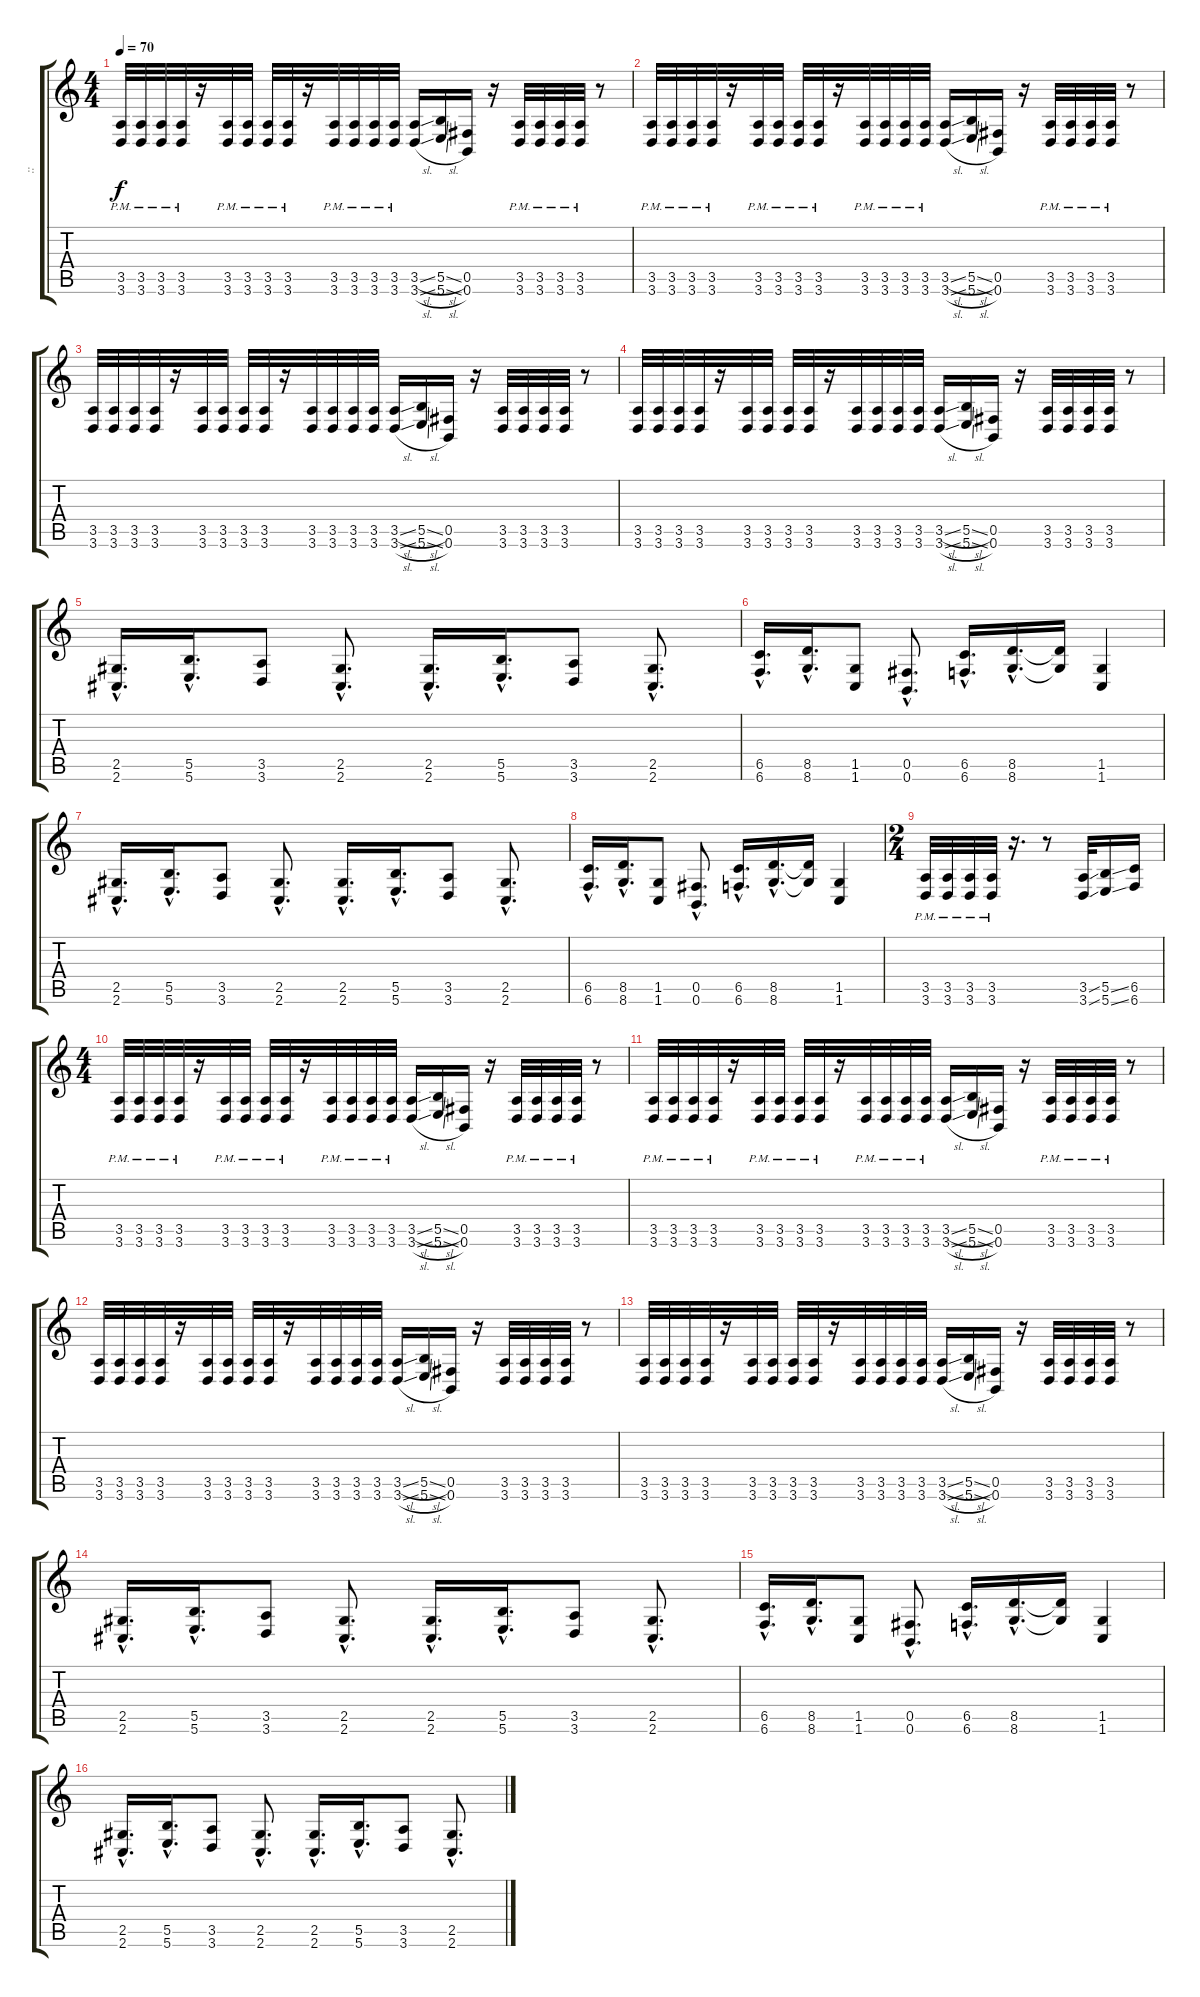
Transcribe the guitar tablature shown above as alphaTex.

\track ("        :: James Root #4 ::" "        ::") {instrument distortionguitar}
\staff {score tabs}
\tuning (Db4 Ab3 E3 B2 Gb2 B1) {hide}
\ts (4 4)
\tempo 70
\clef g2
\ks c
(3.5{pm} 3.6{pm}).32{dy f} (3.5{pm} 3.6{pm}).32 (3.5{pm} 3.6{pm}).32 (3.5{pm} 3.6{pm}).32 r.16 (3.5{pm} 3.6{pm}).32 (3.5{pm} 3.6{pm}).32 (3.5{pm} 3.6{pm}).32 (3.5{pm} 3.6{pm}).32 r.16 (3.5{pm} 3.6{pm}).32 (3.5{pm} 3.6{pm}).32 (3.5{pm} 3.6{pm}).32 (3.5{pm} 3.6{pm}).32 (3.5{sl} 3.6{sl}).16 (5.5{sl} 5.6{sl}).16 (0.5 0.6).16 r.16 (3.5{pm} 3.6{pm}).32 (3.5{pm} 3.6{pm}).32 (3.5{pm} 3.6{pm}).32 (3.5{pm} 3.6{pm}).32 r.8 |
(3.5{pm} 3.6{pm}).32 (3.5{pm} 3.6{pm}).32 (3.5{pm} 3.6{pm}).32 (3.5{pm} 3.6{pm}).32 r.16 (3.5{pm} 3.6{pm}).32 (3.5{pm} 3.6{pm}).32 (3.5{pm} 3.6{pm}).32 (3.5{pm} 3.6{pm}).32 r.16 (3.5{pm} 3.6{pm}).32 (3.5{pm} 3.6{pm}).32 (3.5{pm} 3.6{pm}).32 (3.5{pm} 3.6{pm}).32 (3.5{sl} 3.6{sl}).16 (5.5{sl} 5.6{sl}).16 (0.5 0.6).16 r.16 (3.5{pm} 3.6{pm}).32 (3.5{pm} 3.6{pm}).32 (3.5{pm} 3.6{pm}).32 (3.5{pm} 3.6{pm}).32 r.8 |
(3.5 3.6).32 (3.5 3.6).32 (3.5 3.6).32 (3.5 3.6).32 r.16 (3.5 3.6).32 (3.5 3.6).32 (3.5 3.6).32 (3.5 3.6).32 r.16 (3.5 3.6).32 (3.5 3.6).32 (3.5 3.6).32 (3.5 3.6).32 (3.5{sl} 3.6{sl}).16 (5.5{sl} 5.6{sl}).16 (0.5 0.6).16 r.16 (3.5 3.6).32 (3.5 3.6).32 (3.5 3.6).32 (3.5 3.6).32 r.8 |
(3.5 3.6).32 (3.5 3.6).32 (3.5 3.6).32 (3.5 3.6).32 r.16 (3.5 3.6).32 (3.5 3.6).32 (3.5 3.6).32 (3.5 3.6).32 r.16 (3.5 3.6).32 (3.5 3.6).32 (3.5 3.6).32 (3.5 3.6).32 (3.5{sl} 3.6{sl}).16 (5.5{sl} 5.6{sl}).16 (0.5 0.6).16 r.16 (3.5 3.6).32 (3.5 3.6).32 (3.5 3.6).32 (3.5 3.6).32 r.8 |
(2.5{hac} 2.6{hac}).16{d} (5.5{hac} 5.6{hac}).16{d} (3.5 3.6).8 (2.5{hac} 2.6{hac}).8{d} (2.5{hac} 2.6{hac}).16{d} (5.5{hac} 5.6{hac}).16{d} (3.5 3.6).8 (2.5{hac} 2.6{hac}).8{d} |
(6.5{hac} 6.6{hac}).16{d} (8.5{hac} 8.6{hac}).16{d} (1.5 1.6).8 (0.5{hac} 0.6{hac}).8{d} (6.5{hac} 6.6{hac}).16{d} (8.5{hac} 8.6{hac}).16{d} (8.5{t} 8.6{t}).16 (1.5 1.6).4 |
(2.5{hac} 2.6{hac}).16{d} (5.5{hac} 5.6{hac}).16{d} (3.5 3.6).8 (2.5{hac} 2.6{hac}).8{d} (2.5{hac} 2.6{hac}).16{d} (5.5{hac} 5.6{hac}).16{d} (3.5 3.6).8 (2.5{hac} 2.6{hac}).8{d} |
(6.5{hac} 6.6{hac}).16{d} (8.5{hac} 8.6{hac}).16{d} (1.5 1.6).8 (0.5{hac} 0.6{hac}).8{d} (6.5{hac} 6.6{hac}).16{d} (8.5{hac} 8.6{hac}).16{d} (8.5{t} 8.6{t}).16 (1.5 1.6).4 |
\ts (2 4)
(3.5{pm} 3.6{pm}).32 (3.5{pm} 3.6{pm}).32 (3.5{pm} 3.6{pm}).32 (3.5{pm} 3.6{pm}).32 r.16{d} r.8 (3.5{ss} 3.6{ss}).32 (5.5{ss} 5.6{ss}).16 (6.5 6.6).16 |
\ts (4 4)
(3.5{pm} 3.6{pm}).32 (3.5{pm} 3.6{pm}).32 (3.5{pm} 3.6{pm}).32 (3.5{pm} 3.6{pm}).32 r.16 (3.5{pm} 3.6{pm}).32 (3.5{pm} 3.6{pm}).32 (3.5{pm} 3.6{pm}).32 (3.5{pm} 3.6{pm}).32 r.16 (3.5{pm} 3.6{pm}).32 (3.5{pm} 3.6{pm}).32 (3.5{pm} 3.6{pm}).32 (3.5{pm} 3.6{pm}).32 (3.5{sl} 3.6{sl}).16 (5.5{sl} 5.6{sl}).16 (0.5 0.6).16 r.16 (3.5{pm} 3.6{pm}).32 (3.5{pm} 3.6{pm}).32 (3.5{pm} 3.6{pm}).32 (3.5{pm} 3.6{pm}).32 r.8 |
(3.5{pm} 3.6{pm}).32 (3.5{pm} 3.6{pm}).32 (3.5{pm} 3.6{pm}).32 (3.5{pm} 3.6{pm}).32 r.16 (3.5{pm} 3.6{pm}).32 (3.5{pm} 3.6{pm}).32 (3.5{pm} 3.6{pm}).32 (3.5{pm} 3.6{pm}).32 r.16 (3.5{pm} 3.6{pm}).32 (3.5{pm} 3.6{pm}).32 (3.5{pm} 3.6{pm}).32 (3.5{pm} 3.6{pm}).32 (3.5{sl} 3.6{sl}).16 (5.5{sl} 5.6{sl}).16 (0.5 0.6).16 r.16 (3.5{pm} 3.6{pm}).32 (3.5{pm} 3.6{pm}).32 (3.5{pm} 3.6{pm}).32 (3.5{pm} 3.6{pm}).32 r.8 |
(3.5 3.6).32 (3.5 3.6).32 (3.5 3.6).32 (3.5 3.6).32 r.16 (3.5 3.6).32 (3.5 3.6).32 (3.5 3.6).32 (3.5 3.6).32 r.16 (3.5 3.6).32 (3.5 3.6).32 (3.5 3.6).32 (3.5 3.6).32 (3.5{sl} 3.6{sl}).16 (5.5{sl} 5.6{sl}).16 (0.5 0.6).16 r.16 (3.5 3.6).32 (3.5 3.6).32 (3.5 3.6).32 (3.5 3.6).32 r.8 |
(3.5 3.6).32 (3.5 3.6).32 (3.5 3.6).32 (3.5 3.6).32 r.16 (3.5 3.6).32 (3.5 3.6).32 (3.5 3.6).32 (3.5 3.6).32 r.16 (3.5 3.6).32 (3.5 3.6).32 (3.5 3.6).32 (3.5 3.6).32 (3.5{sl} 3.6{sl}).16 (5.5{sl} 5.6{sl}).16 (0.5 0.6).16 r.16 (3.5 3.6).32 (3.5 3.6).32 (3.5 3.6).32 (3.5 3.6).32 r.8 |
(2.5{hac} 2.6{hac}).16{d} (5.5{hac} 5.6{hac}).16{d} (3.5 3.6).8 (2.5{hac} 2.6{hac}).8{d} (2.5{hac} 2.6{hac}).16{d} (5.5{hac} 5.6{hac}).16{d} (3.5 3.6).8 (2.5{hac} 2.6{hac}).8{d} |
(6.5{hac} 6.6{hac}).16{d} (8.5{hac} 8.6{hac}).16{d} (1.5 1.6).8 (0.5{hac} 0.6{hac}).8{d} (6.5{hac} 6.6{hac}).16{d} (8.5{hac} 8.6{hac}).16{d} (8.5{t} 8.6{t}).16 (1.5 1.6).4 |
(2.5{hac} 2.6{hac}).16{d} (5.5{hac} 5.6{hac}).16{d} (3.5 3.6).8 (2.5{hac} 2.6{hac}).8{d} (2.5{hac} 2.6{hac}).16{d} (5.5{hac} 5.6{hac}).16{d} (3.5 3.6).8 (2.5{hac} 2.6{hac}).8{d}
